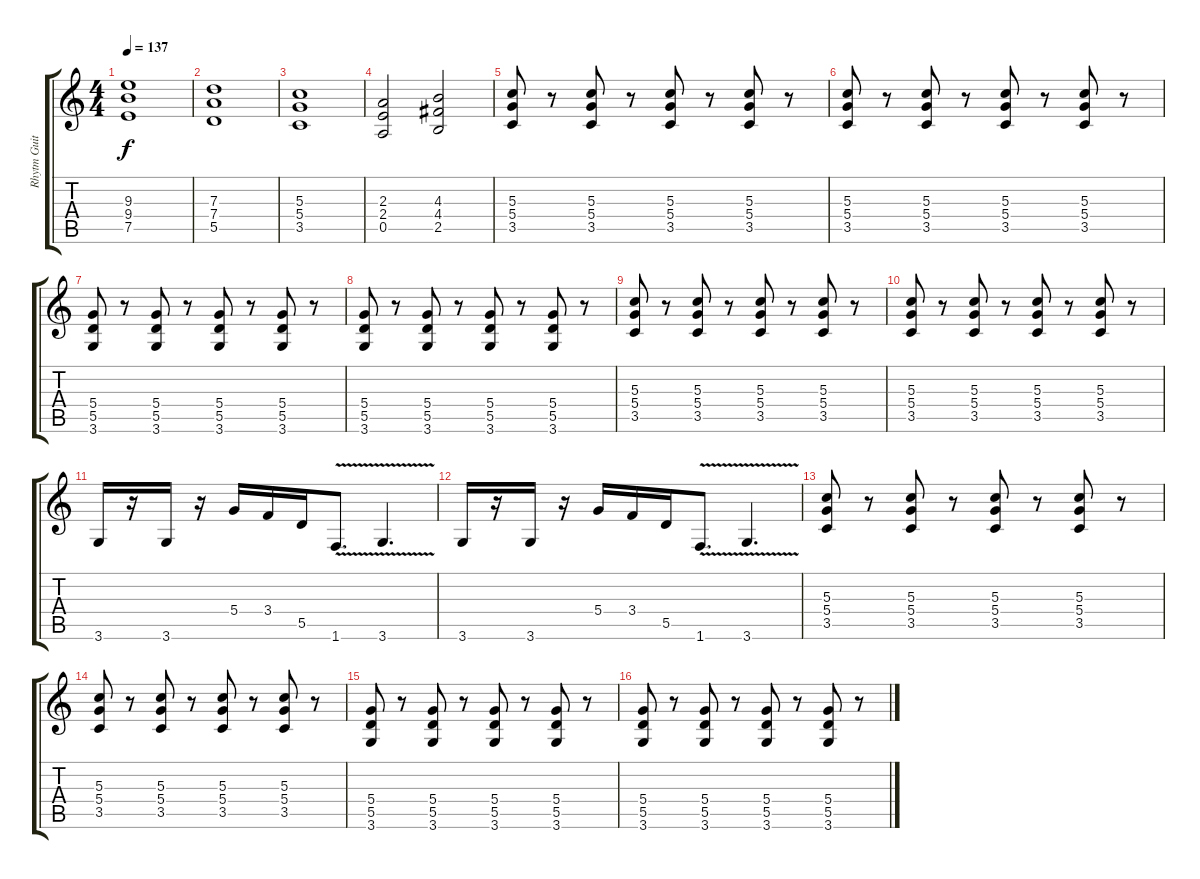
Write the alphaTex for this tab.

\track ("Rhytm Guitar 1" "Rhytm Guit") {instrument overdrivenguitar}
\staff {score tabs}
\tuning (E4 B3 G3 D3 A2 E2) {hide}
\ts (4 4)
\tempo 137
\clef g2
\ks c
(9.3 9.4 7.5).1{dy f} |
(7.3 7.4 5.5).1 |
(5.3 5.4 3.5).1 |
(2.3 2.4 0.5).2 (4.3 4.4 2.5).2 |
(5.3 5.4 3.5).8 r.8 (5.3 5.4 3.5).8 r.8 (5.3 5.4 3.5).8 r.8 (5.3 5.4 3.5).8 r.8 |
(5.3 5.4 3.5).8 r.8 (5.3 5.4 3.5).8 r.8 (5.3 5.4 3.5).8 r.8 (5.3 5.4 3.5).8 r.8 |
(5.4 5.5 3.6).8 r.8 (5.4 5.5 3.6).8 r.8 (5.4 5.5 3.6).8 r.8 (5.4 5.5 3.6).8 r.8 |
(5.4 5.5 3.6).8 r.8 (5.4 5.5 3.6).8 r.8 (5.4 5.5 3.6).8 r.8 (5.4 5.5 3.6).8 r.8 |
(5.3 5.4 3.5).8 r.8 (5.3 5.4 3.5).8 r.8 (5.3 5.4 3.5).8 r.8 (5.3 5.4 3.5).8 r.8 |
(5.3 5.4 3.5).8 r.8 (5.3 5.4 3.5).8 r.8 (5.3 5.4 3.5).8 r.8 (5.3 5.4 3.5).8 r.8 |
3.6.16 r.16 3.6.16 r.16 5.4.16 3.4.16 5.5.16 1.6{v}.8{d} 3.6{v}.4{d} |
3.6.16 r.16 3.6.16 r.16 5.4.16 3.4.16 5.5.16 1.6{v}.8{d} 3.6{v}.4{d} |
(5.3 5.4 3.5).8 r.8 (5.3 5.4 3.5).8 r.8 (5.3 5.4 3.5).8 r.8 (5.3 5.4 3.5).8 r.8 |
(5.3 5.4 3.5).8 r.8 (5.3 5.4 3.5).8 r.8 (5.3 5.4 3.5).8 r.8 (5.3 5.4 3.5).8 r.8 |
(5.4 5.5 3.6).8 r.8 (5.4 5.5 3.6).8 r.8 (5.4 5.5 3.6).8 r.8 (5.4 5.5 3.6).8 r.8 |
(5.4 5.5 3.6).8 r.8 (5.4 5.5 3.6).8 r.8 (5.4 5.5 3.6).8 r.8 (5.4 5.5 3.6).8 r.8
